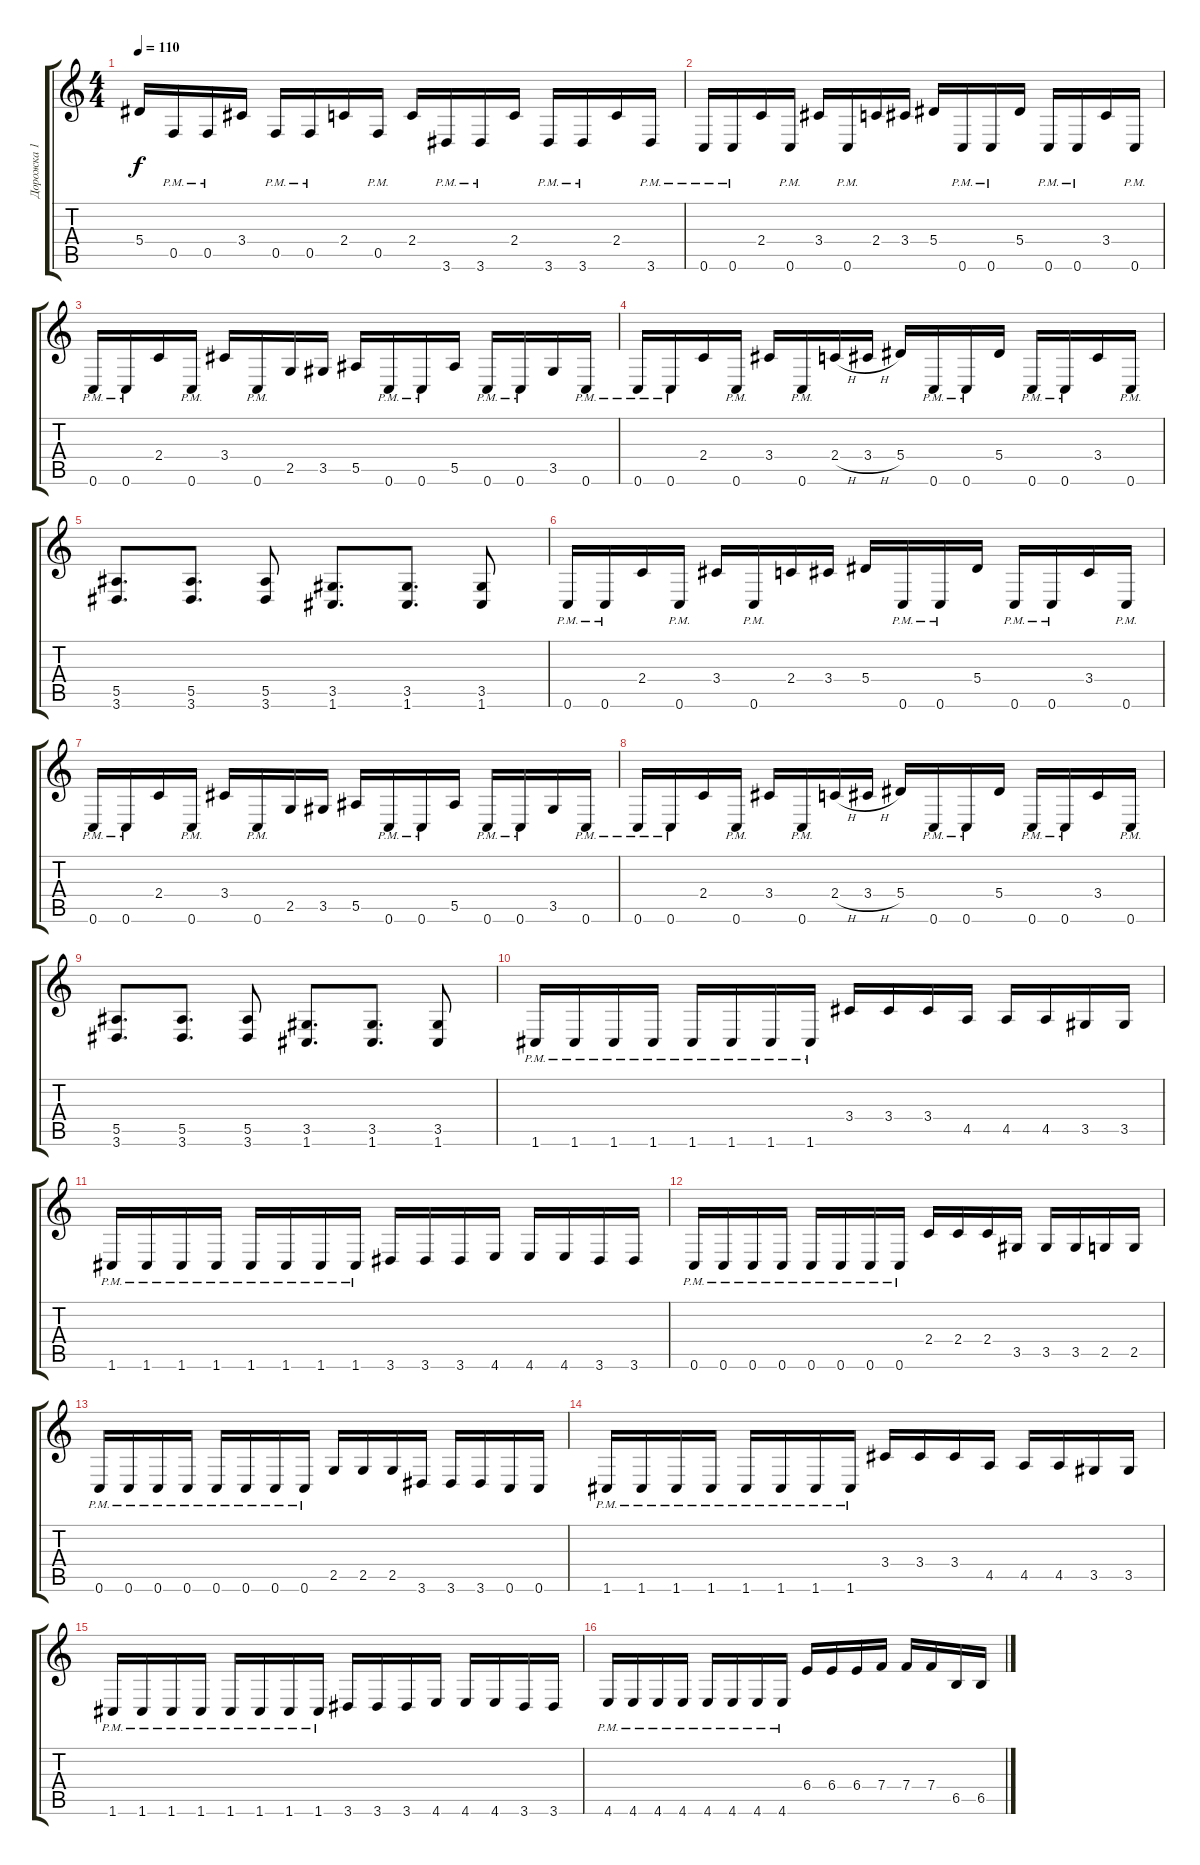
\track ("Дорожка 1" "Дорожка 1") {instrument distortionguitar}
\staff {score tabs}
\tuning (C4 G3 Eb3 Bb2 F2 C2) {hide}
\ts (4 4)
\tempo 110
\clef g2
\ks c
5.4.16{dy f} 0.5{pm}.16 0.5{pm}.16 3.4.16 0.5{pm}.16 0.5{pm}.16 2.4.16 0.5{pm}.16 2.4.16 3.6{pm}.16 3.6{pm}.16 2.4.16 3.6{pm}.16 3.6{pm}.16 2.4.16 3.6{pm}.16 |
0.6{pm}.16 0.6{pm}.16 2.4.16 0.6{pm}.16 3.4.16 0.6{pm}.16 2.4.16 3.4.16 5.4.16 0.6{pm}.16 0.6{pm}.16 5.4.16 0.6{pm}.16 0.6{pm}.16 3.4.16 0.6{pm}.16 |
0.6{pm}.16 0.6{pm}.16 2.4.16 0.6{pm}.16 3.4.16 0.6{pm}.16 2.5.16 3.5.16 5.5.16 0.6{pm}.16 0.6{pm}.16 5.5.16 0.6{pm}.16 0.6{pm}.16 3.5.16 0.6{pm}.16 |
0.6{pm}.16 0.6{pm}.16 2.4.16 0.6{pm}.16 3.4.16 0.6{pm}.16 2.4{h}.16 3.4{h}.16 5.4.16 0.6{pm}.16 0.6{pm}.16 5.4.16 0.6{pm}.16 0.6{pm}.16 3.4.16 0.6{pm}.16 |
(5.5 3.6).8{d} (5.5 3.6).8{d} (5.5 3.6).8 (3.5 1.6).8{d} (3.5 1.6).8{d} (3.5 1.6).8 |
0.6{pm}.16 0.6{pm}.16 2.4.16 0.6{pm}.16 3.4.16 0.6{pm}.16 2.4.16 3.4.16 5.4.16 0.6{pm}.16 0.6{pm}.16 5.4.16 0.6{pm}.16 0.6{pm}.16 3.4.16 0.6{pm}.16 |
0.6{pm}.16 0.6{pm}.16 2.4.16 0.6{pm}.16 3.4.16 0.6{pm}.16 2.5.16 3.5.16 5.5.16 0.6{pm}.16 0.6{pm}.16 5.5.16 0.6{pm}.16 0.6{pm}.16 3.5.16 0.6{pm}.16 |
0.6{pm}.16 0.6{pm}.16 2.4.16 0.6{pm}.16 3.4.16 0.6{pm}.16 2.4{h}.16 3.4{h}.16 5.4.16 0.6{pm}.16 0.6{pm}.16 5.4.16 0.6{pm}.16 0.6{pm}.16 3.4.16 0.6{pm}.16 |
(5.5 3.6).8{d} (5.5 3.6).8{d} (5.5 3.6).8 (3.5 1.6).8{d} (3.5 1.6).8{d} (3.5 1.6).8 |
1.6{pm}.16 1.6{pm}.16 1.6{pm}.16 1.6{pm}.16 1.6{pm}.16 1.6{pm}.16 1.6{pm}.16 1.6{pm}.16 3.4.16 3.4.16 3.4.16 4.5.16 4.5.16 4.5.16 3.5.16 3.5.16 |
1.6{pm}.16 1.6{pm}.16 1.6{pm}.16 1.6{pm}.16 1.6{pm}.16 1.6{pm}.16 1.6{pm}.16 1.6{pm}.16 3.6.16 3.6.16 3.6.16 4.6.16 4.6.16 4.6.16 3.6.16 3.6.16 |
0.6{pm}.16 0.6{pm}.16 0.6{pm}.16 0.6{pm}.16 0.6{pm}.16 0.6{pm}.16 0.6{pm}.16 0.6{pm}.16 2.4.16 2.4.16 2.4.16 3.5.16 3.5.16 3.5.16 2.5.16 2.5.16 |
0.6{pm}.16 0.6{pm}.16 0.6{pm}.16 0.6{pm}.16 0.6{pm}.16 0.6{pm}.16 0.6{pm}.16 0.6{pm}.16 2.5.16 2.5.16 2.5.16 3.6.16 3.6.16 3.6.16 0.6.16 0.6.16 |
1.6{pm}.16 1.6{pm}.16 1.6{pm}.16 1.6{pm}.16 1.6{pm}.16 1.6{pm}.16 1.6{pm}.16 1.6{pm}.16 3.4.16 3.4.16 3.4.16 4.5.16 4.5.16 4.5.16 3.5.16 3.5.16 |
1.6{pm}.16 1.6{pm}.16 1.6{pm}.16 1.6{pm}.16 1.6{pm}.16 1.6{pm}.16 1.6{pm}.16 1.6{pm}.16 3.6.16 3.6.16 3.6.16 4.6.16 4.6.16 4.6.16 3.6.16 3.6.16 |
4.6{pm}.16 4.6{pm}.16 4.6{pm}.16 4.6{pm}.16 4.6{pm}.16 4.6{pm}.16 4.6{pm}.16 4.6{pm}.16 6.4.16 6.4.16 6.4.16 7.4.16 7.4.16 7.4.16 6.5.16 6.5.16
